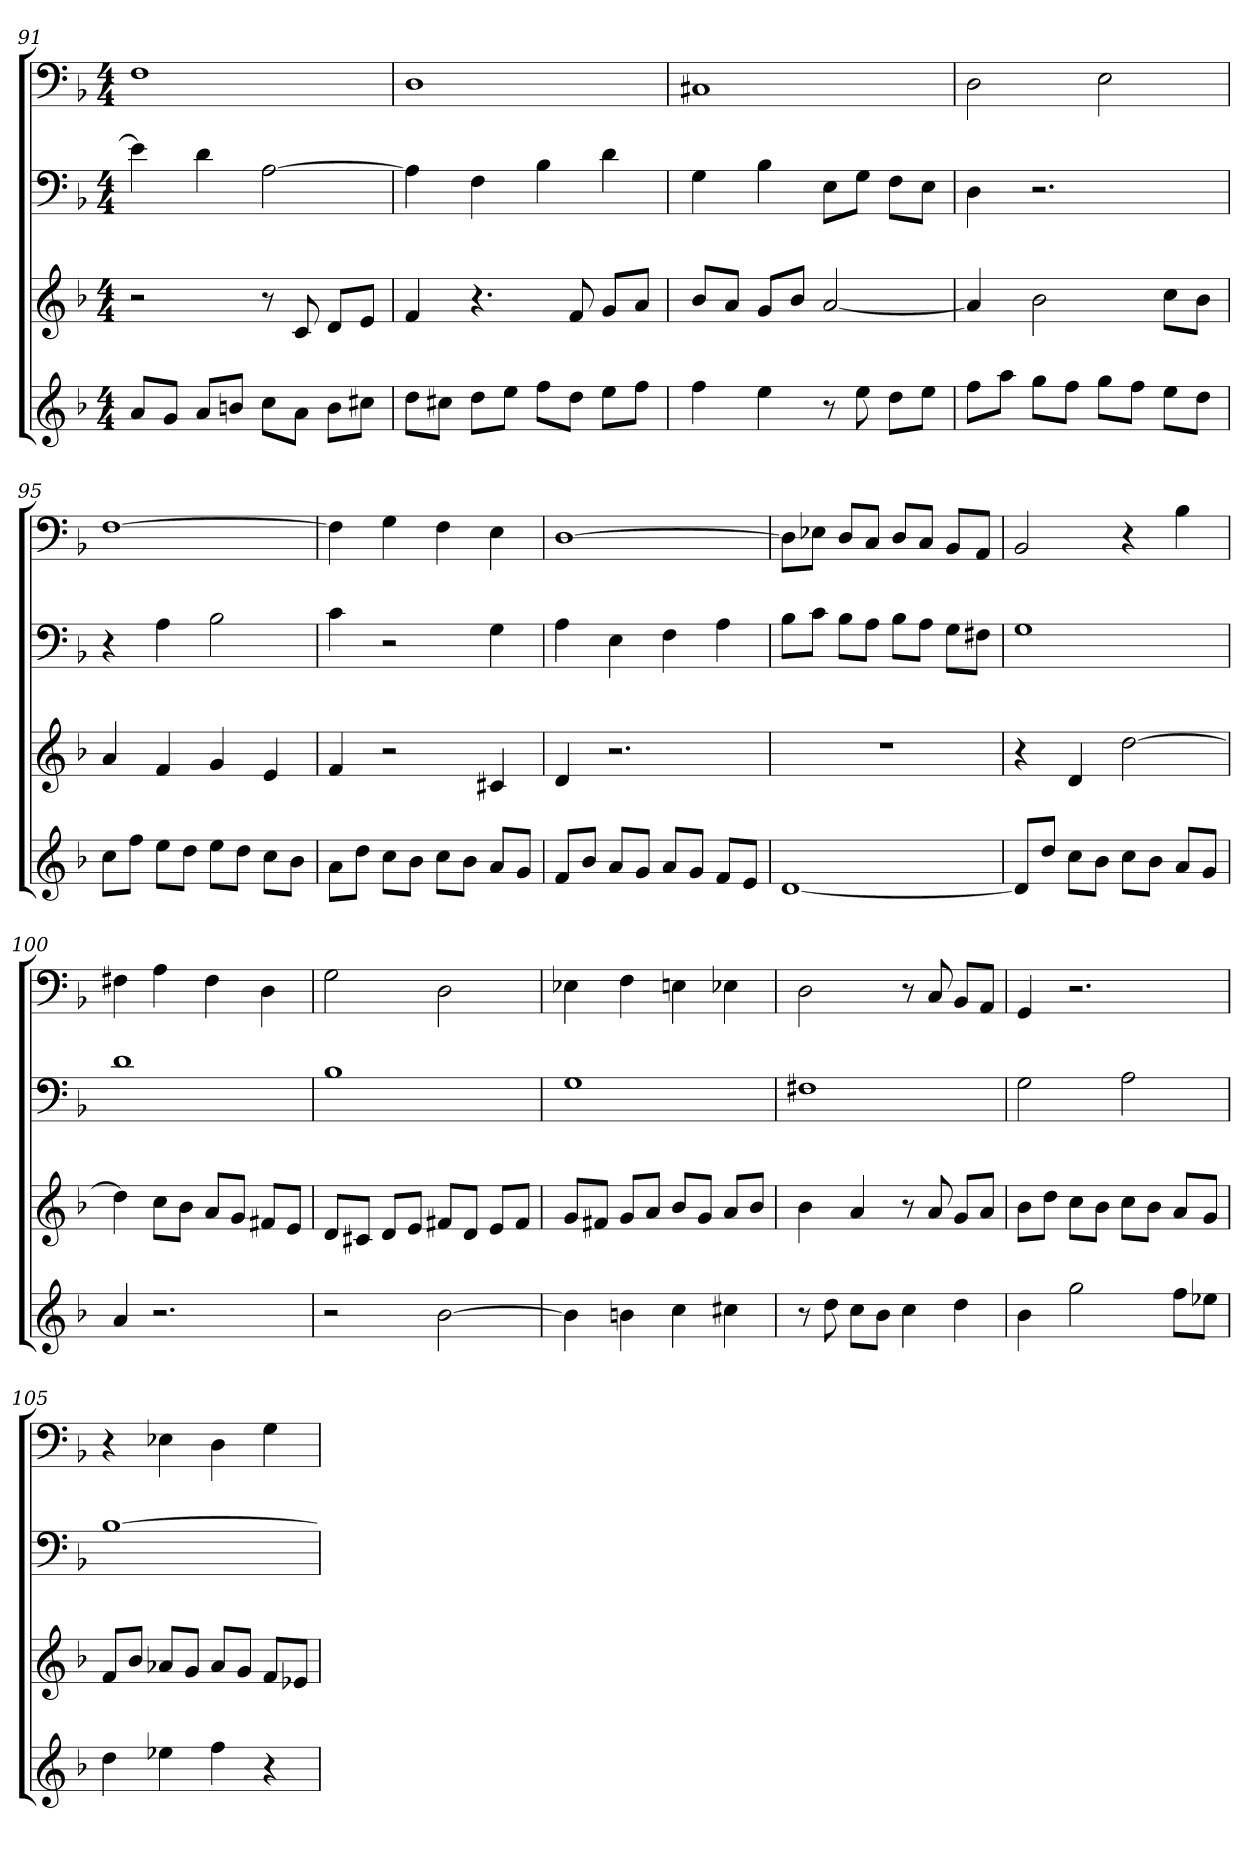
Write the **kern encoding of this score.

**kern	**kern	**kern	**kern
*part4	*part3	*part2	*part1
*staff4	*staff3	*staff2	*staff1
*k[b-]	*k[b-]	*k[b-]	*k[b-]
*d:	*d:	*d:	*d:
*M4/4	*M4/4	*M4/4	*M4/4
=91	=91	=91	=91
8aL	2r	4e]	1F
8gJ	.	.	.
8aL	.	4d	.
8bnJ	.	.	.
8ccL	8r	[2A	.
8aJ	8c	.	.
8bL	8dL	.	.
8cc#XJ	8eJ	.	.
=92	=92	=92	=92
8ddL	4f	4A]	1D
8cc#XJ	.	.	.
8ddL	4.r	4F	.
8eeJ	.	.	.
8ffL	.	4B-	.
8ddJ	8f	.	.
8eeL	8gL	4d	.
8ffJ	8aJ	.	.
=93	=93	=93	=93
4ff	8b-L	4G	1C#X
.	8aJ	.	.
4ee	8gL	4B-	.
.	8b-J	.	.
8r	[2a	8EL	.
8ee	.	8GJ	.
8ddL	.	8FL	.
8eeJ	.	8EJ	.
=94	=94	=94	=94
8ffL	4a]	4D	2D
8aaJ	.	.	.
8ggL	2b-	2.r	.
8ffJ	.	.	.
8ggL	.	.	2E
8ffJ	.	.	.
8eeL	8ccL	.	.
8ddJ	8b-J	.	.
=95	=95	=95	=95
8ccL	4a	4r	[1F
8ffJ	.	.	.
8eeL	4f	4A	.
8ddJ	.	.	.
8eeL	4g	2B-	.
8ddJ	.	.	.
8ccL	4e	.	.
8b-J	.	.	.
=96	=96	=96	=96
8aL	4f	4c	4F]
8ddJ	.	.	.
8ccL	2r	2r	4G
8b-J	.	.	.
8ccL	.	.	4F
8b-J	.	.	.
8aL	4c#X	4G	4E
8gJ	.	.	.
=97	=97	=97	=97
8fL	4d	4A	[1D
8b-J	.	.	.
8aL	2.r	4E	.
8gJ	.	.	.
8aL	.	4F	.
8gJ	.	.	.
8fL	.	4A	.
8eJ	.	.	.
=98	=98	=98	=98
[1d	1r	8B-L	8DL]
.	.	8cJ	8E-XJ
.	.	8B-L	8DL
.	.	8AJ	8CJ
.	.	8B-L	8DL
.	.	8AJ	8CJ
.	.	8GL	8BB-L
.	.	8F#XJ	8AAJ
=99	=99	=99	=99
8dL]	4r	1G	2BB-
8ddJ	.	.	.
8ccL	4d	.	.
8b-J	.	.	.
8ccL	[2dd	.	4r
8b-J	.	.	.
8aL	.	.	4B-
8gJ	.	.	.
=100	=100	=100	=100
4a	4dd]	1d	4F#X
2.r	8ccL	.	4A
.	8b-J	.	.
.	8aL	.	4F#
.	8gJ	.	.
.	8f#XL	.	4D
.	8eJ	.	.
=101	=101	=101	=101
2r	8dL	1B-	2G
.	8c#XJ	.	.
.	8dL	.	.
.	8eJ	.	.
[2b-	8f#XL	.	2D
.	8dJ	.	.
.	8eL	.	.
.	8f#J	.	.
=102	=102	=102	=102
4b-]	8gL	1G	4E-X
.	8f#XJ	.	.
4bn	8gL	.	4F
.	8aJ	.	.
4cc	8b-L	.	4En
.	8gJ	.	.
4cc#X	8aL	.	4E-X
.	8b-J	.	.
=103	=103	=103	=103
8r	4b-	1F#X	2D
8dd	.	.	.
8ccL	4a	.	.
8b-J	.	.	.
4cc	8r	.	8r
.	8a	.	8C
4dd	8gL	.	8BB-L
.	8aJ	.	8AAJ
=104	=104	=104	=104
4b-	8b-L	2G	4GG
.	8ddJ	.	.
2gg	8ccL	.	2.r
.	8b-J	.	.
.	8ccL	2A	.
.	8b-J	.	.
8ffL	8aL	.	.
8ee-XJ	8gJ	.	.
=105	=105	=105	=105
4dd	8fL	[1B-	4r
.	8b-J	.	.
4ee-X	8a-XL	.	4E-X
.	8gJ	.	.
4ff	8a-L	.	4D
.	8gJ	.	.
4r	8fL	.	4G
.	8e-XJ	.	.
=	=	=	=
*-	*-	*-	*-
